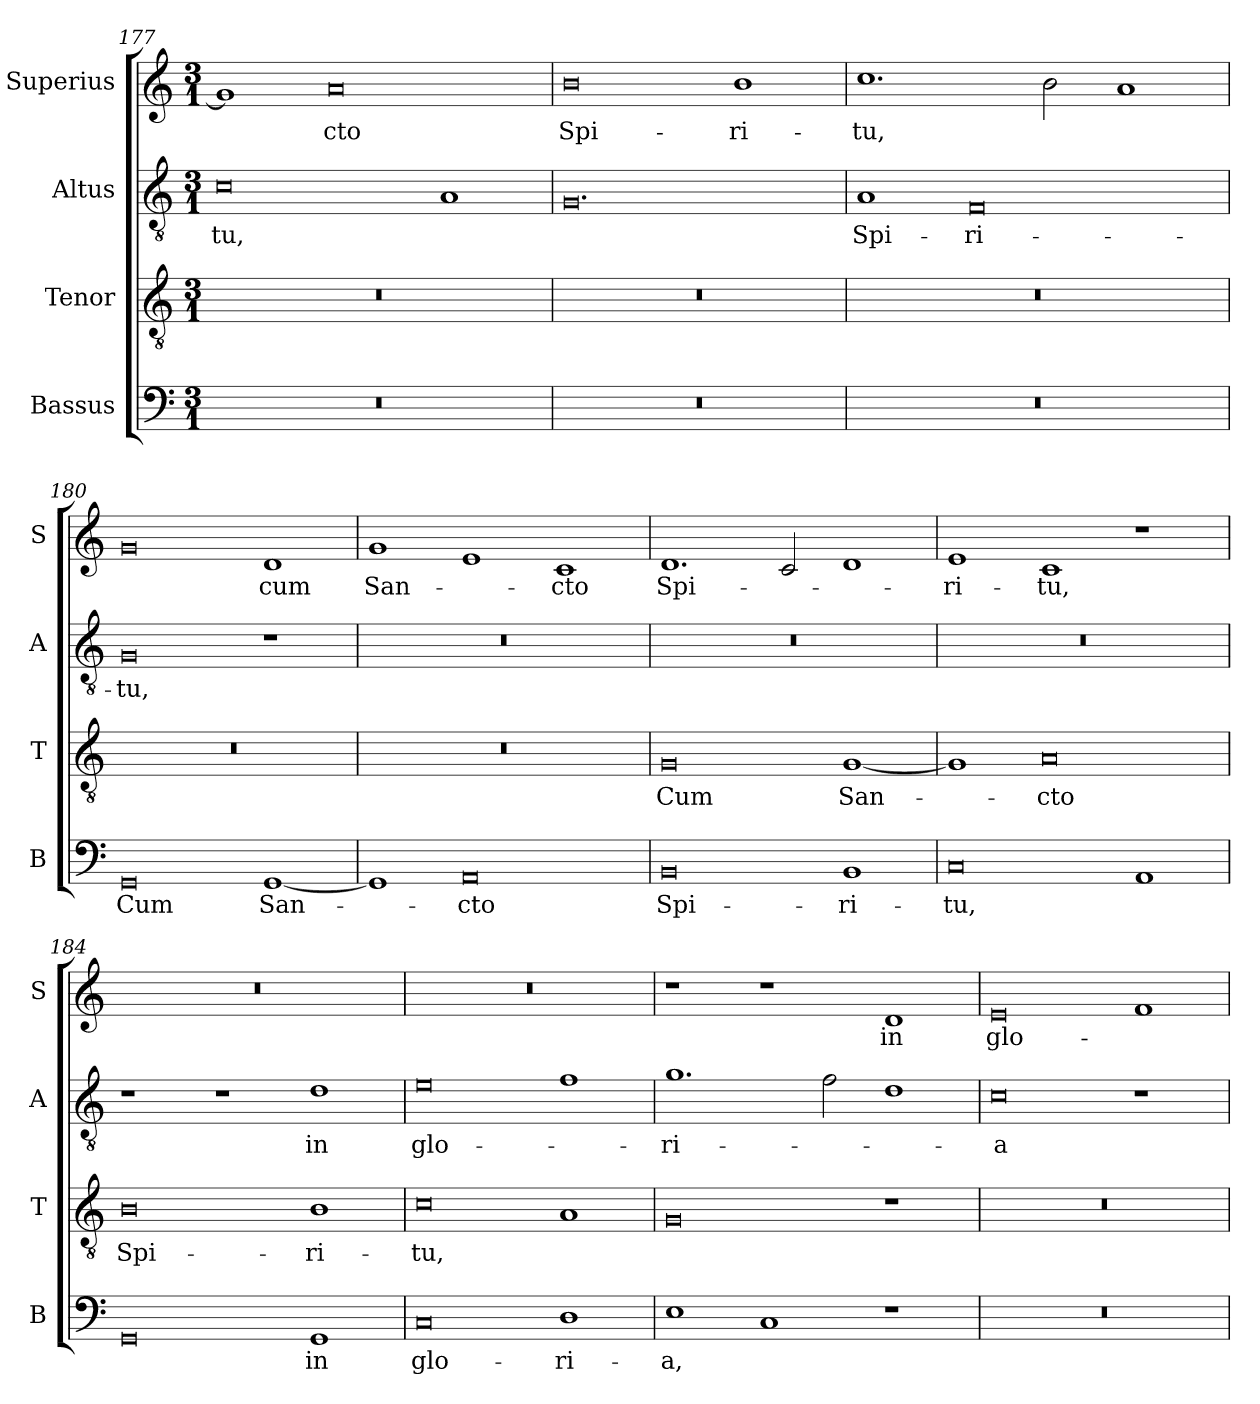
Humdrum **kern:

**kern	**text	**kern	**text	**kern	**text	**kern	**text
*part4	*part4	*part3	*part3	*part2	*part2	*part1	*part1
*staff4	*staff4	*staff3	*staff3	*staff2	*staff2	*staff1	*staff1
*I"Bassus	*	*I"Tenor	*	*I"Altus	*	*I"Superius	*
*I'B	*	*I'T	*	*I'A	*	*I'S	*
*clefF4	*	*clefGv2	*	*clefGv2	*	*clefG2	*
*k[]	*	*k[]	*	*k[]	*	*k[]	*
*M3/1	*	*M3/1	*	*M3/1	*	*M3/1	*
=177	=177	=177	=177	=177	=177	=177	=177
0.r	.	0.r	.	0c	-tu,	1g]	.
.	.	.	.	.	.	0a	-cto
.	.	.	.	1A	.	.	.
=178	=178	=178	=178	=178	=178	=178	=178
0.r	.	0.r	.	0.G	.	0b	Spi-
.	.	.	.	.	.	1b	-ri-
=179	=179	=179	=179	=179	=179	=179	=179
!	!	!	!	!	!LO:LY:i	!	!
0.r	.	0.r	.	1A	Spi-	1.cc	-tu,
!	!	!	!	!	!LO:LY:i	!	!
.	.	.	.	0F	-ri-	.	.
.	.	.	.	.	.	2b	.
.	.	.	.	.	.	1a	.
=180	=180	=180	=180	=180	=180	=180	=180
!	!	!	!	!	!LO:LY:i	!	!
0GG	Cum	0.r	.	0G	-tu,	0g	.
!	!	!	!	!	!	!	!LO:LY:i
[1GG	San-	.	.	1r	.	1d	cum
=181	=181	=181	=181	=181	=181	=181	=181
!	!	!	!	!	!	!	!LO:LY:i
1GG]	.	0.r	.	0.r	.	1g	San-
0AA	-cto	.	.	.	.	1e	.
!	!	!	!	!	!	!	!LO:LY:i
.	.	.	.	.	.	1c	-cto
=182	=182	=182	=182	=182	=182	=182	=182
!	!	!	!	!	!	!	!LO:LY:i
0BB	Spi-	0G	Cum	0.r	.	1.d	Spi-
.	.	.	.	.	.	2c	.
1BB	-ri-	[1G	San-	.	.	1d	.
=183	=183	=183	=183	=183	=183	=183	=183
!	!	!	!	!	!	!	!LO:LY:i
0C	-tu,	1G]	.	0.r	.	1e	-ri-
!	!	!	!	!	!	!	!LO:LY:i
.	.	0A	-cto	.	.	1c	-tu,
1AA	.	.	.	.	.	1r	.
=184	=184	=184	=184	=184	=184	=184	=184
0GG	.	0B	Spi-	1r	.	0.r	.
.	.	.	.	1r	.	.	.
1GG	in	1B	-ri-	1d	in	.	.
=185	=185	=185	=185	=185	=185	=185	=185
0C	glo-	0c	-tu,	0e	glo-	0.r	.
1D	-ri-	1A	.	1f	.	.	.
=186	=186	=186	=186	=186	=186	=186	=186
1E	-a,	0G	.	1.g	-ri-	1r	.
1C	.	.	.	.	.	1r	.
.	.	.	.	2f	.	.	.
1r	.	1r	.	1d	.	1d	in
=187	=187	=187	=187	=187	=187	=187	=187
0.r	.	0.r	.	0c	-a	0e	glo-
.	.	.	.	1r	.	1f	.
=	=	=	=	=	=	=	=
*-	*-	*-	*-	*-	*-	*-	*-
